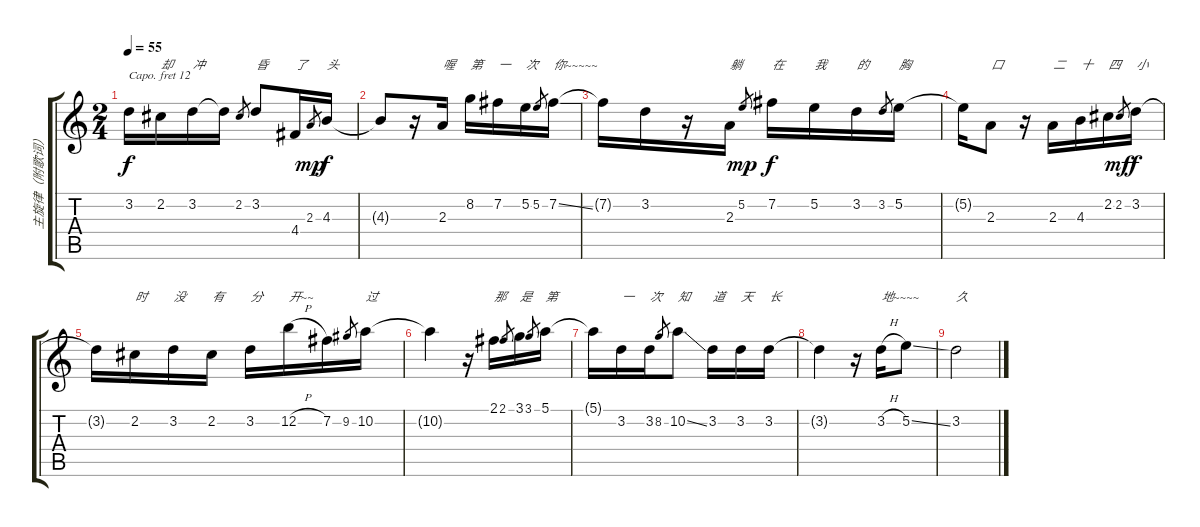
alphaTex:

\track ("主旋律（附歌词）" "主旋律（附歌词）") {instrument panflute}
\staff {score tabs}
\capo 12
\tuning (E4 B3 G3 D3 A2 E2) {hide}
\ts (2 4)
\tempo 55
\clef g2
\ks c
3.2{t}.16{dy f} 2.2.16{txt "却"} 3.2.16{txt "冲"} 3.2{t}.16 2.2.8{gr} 3.2.8{txt "昏"} 4.4.16{txt "了"} 2.3.8{gr dy mp} 4.3.16{txt "头" dy f} |
4.3{t}.8 r.16 2.3.16{txt "喔"} 8.2.16{txt "第"} 7.2.16{txt "一"} 5.2.16{txt "次"} 5.2.8{gr} 7.2{ss}.16{txt "你~~~~~"} |
7.2{t}.16 3.2.16 r.16 2.3.16{txt "躺"} 5.2.8{gr dy mp} 7.2.16{txt "在" dy f} 5.2.16{txt "我"} 3.2.16{txt "的"} 3.2.8{gr} 5.2.16{txt "胸"} |
5.2{t}.16 2.3.8{txt "口"} r.16 2.3.16{txt "二"} 4.3.16{txt "十"} 2.2.16{txt "四"} 2.2.8{gr dy mf} 3.2.16{txt "小" dy f} |
3.2{t}.16 2.2.16{txt "时"} 3.2.16{txt "没"} 2.2.16{txt "有"} 3.2.16{txt "分"} 12.2{h}.16{txt "开~~"} 7.2.16 9.2.8{gr} 10.2.16{txt "过"} |
10.2{t}.4 r.16 2.1.16{txt "那"} 2.1.8{gr} 3.1.16{txt "是"} 3.1.8{gr} 5.1.16{txt "第"} |
5.1{t}.16 3.2.16{txt "一"} 3.2.16{txt "次"} 8.2.8{gr} 10.2{ss}.8{txt "知"} 3.2.16{txt "道"} 3.2.16{txt "天"} 3.2.16{txt "长"} |
3.2{t}.4 r.16 3.2{h}.16{txt "地~~~~"} 5.2{ss}.8 |
3.2.2{txt "久"}
